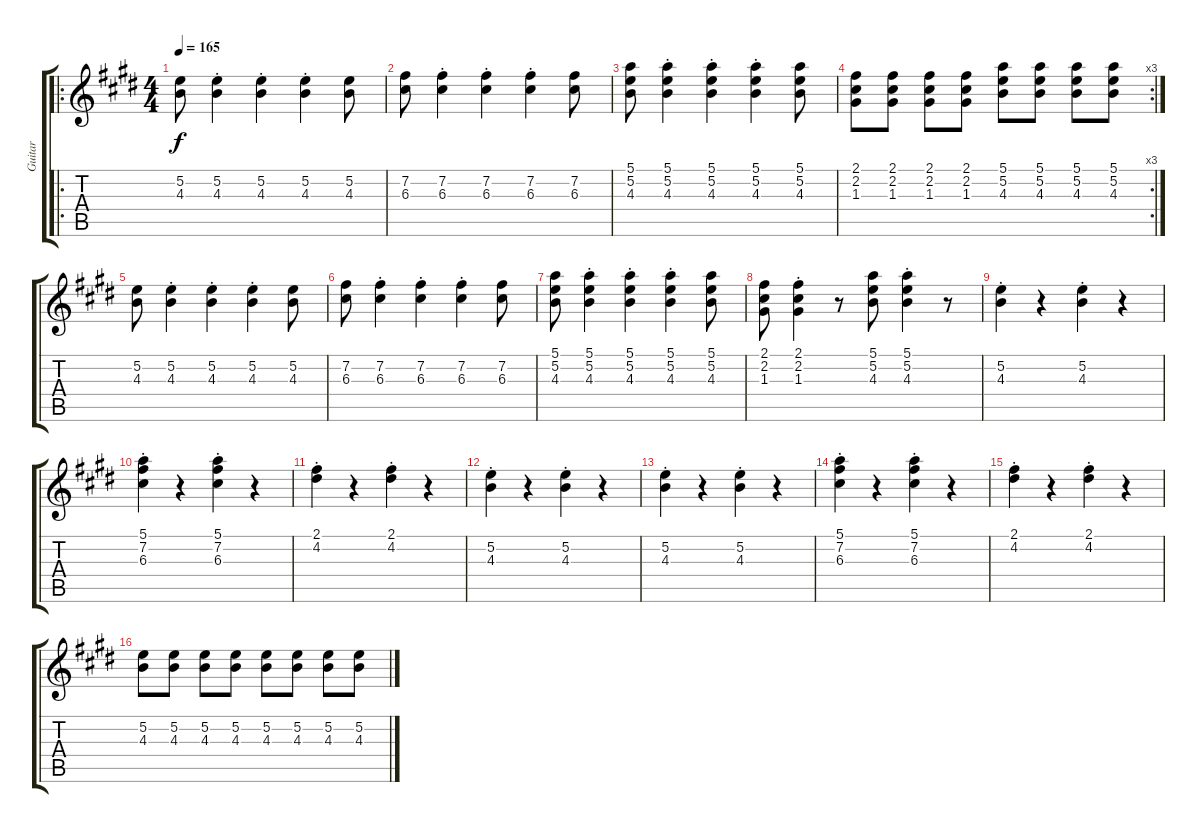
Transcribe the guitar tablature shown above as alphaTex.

\track ("Guitar" "Guitar") {instrument electricguitarclean}
\staff {score tabs}
\tuning (E4 B3 G3 D3 A2 E2) {hide}
\ro
\ts (4 4)
\tempo 165
\clef g2
\ks e
(5.2 4.3).8{dy f} (5.2{st} 4.3{st}).4 (5.2{st} 4.3{st}).4 (5.2{st} 4.3{st}).4 (5.2 4.3).8 |
\ks c#minor
(7.2 6.3).8 (7.2{st} 6.3{st}).4 (7.2{st} 6.3{st}).4 (7.2{st} 6.3{st}).4 (7.2 6.3).8 |
(5.1 5.2 4.3).8 (5.1{st} 5.2{st} 4.3{st}).4 (5.1{st} 5.2{st} 4.3{st}).4 (5.1{st} 5.2{st} 4.3{st}).4 (5.1 5.2 4.3).8 |
\rc 3
(2.1 2.2 1.3).8 (2.1 2.2 1.3).8 (2.1 2.2 1.3).8 (2.1 2.2 1.3).8 (5.1 5.2 4.3).8 (5.1 5.2 4.3).8 (5.1 5.2 4.3).8 (5.1 5.2 4.3).8 |
\ks e
(5.2 4.3).8 (5.2{st} 4.3{st}).4 (5.2{st} 4.3{st}).4 (5.2{st} 4.3{st}).4 (5.2 4.3).8 |
\ks c#minor
(7.2 6.3).8 (7.2{st} 6.3{st}).4 (7.2{st} 6.3{st}).4 (7.2{st} 6.3{st}).4 (7.2 6.3).8 |
(5.1 5.2 4.3).8 (5.1{st} 5.2{st} 4.3{st}).4 (5.1{st} 5.2{st} 4.3{st}).4 (5.1{st} 5.2{st} 4.3{st}).4 (5.1 5.2 4.3).8 |
(2.1 2.2 1.3).8 (2.1{st} 2.2{st} 1.3{st}).4 r.8 (5.1 5.2 4.3).8 (5.1{st} 5.2{st} 4.3{st}).4 r.8 |
\ks e
(5.2{st} 4.3{st}).4 r.4 (5.2{st} 4.3{st}).4 r.4 |
\ks c#minor
(5.1{st} 7.2{st} 6.3{st}).4 r.4 (5.1{st} 7.2{st} 6.3{st}).4 r.4 |
(2.1{st} 4.2{st}).4 r.4 (2.1{st} 4.2{st}).4 r.4 |
(5.2{st} 4.3{st}).4 r.4 (5.2{st} 4.3{st}).4 r.4 |
\ks e
(5.2{st} 4.3{st}).4 r.4 (5.2{st} 4.3{st}).4 r.4 |
\ks c#minor
(5.1{st} 7.2{st} 6.3{st}).4 r.4 (5.1{st} 7.2{st} 6.3{st}).4 r.4 |
(2.1{st} 4.2{st}).4 r.4 (2.1{st} 4.2{st}).4 r.4 |
(5.2 4.3).8 (5.2 4.3).8 (5.2 4.3).8 (5.2 4.3).8 (5.2 4.3).8 (5.2 4.3).8 (5.2 4.3).8 (5.2 4.3).8
